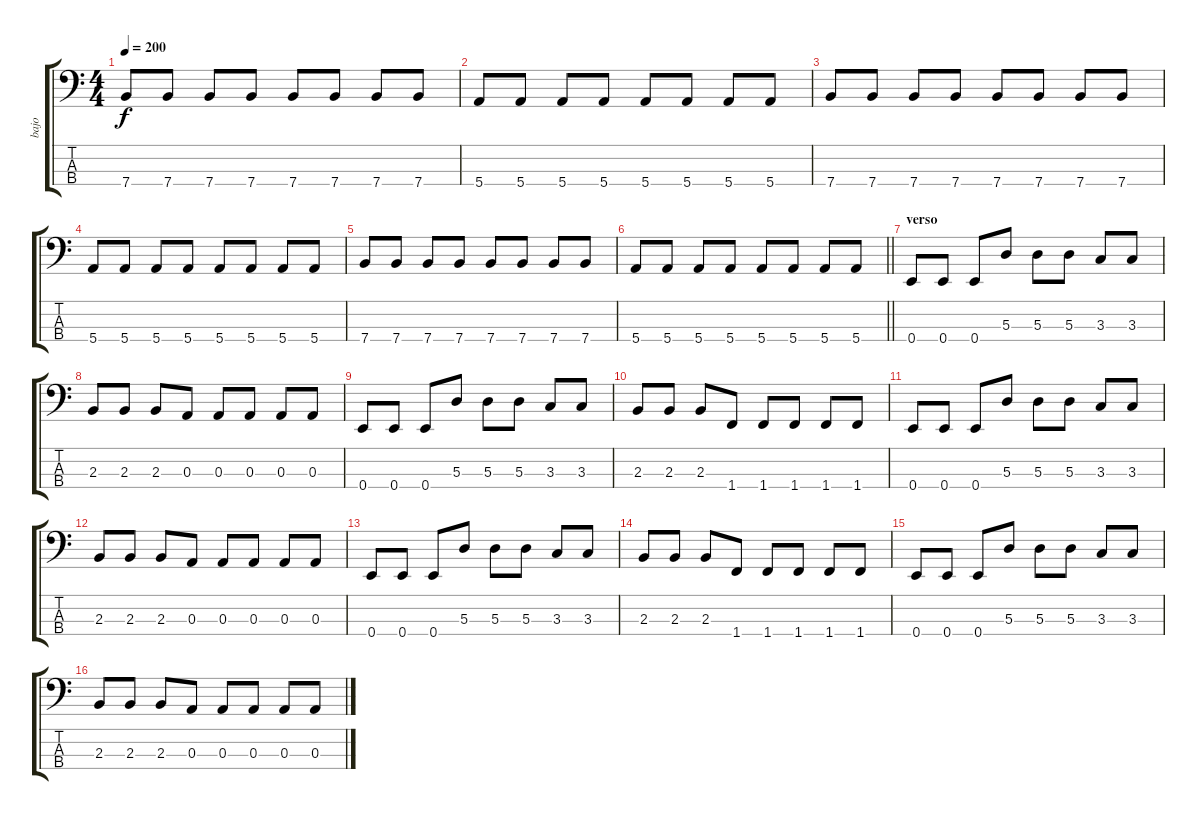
\track ("bajo" "bajo") {instrument electricbassfinger}
\staff {score tabs}
\tuning (G2 D2 A1 E1) {hide}
\ts (4 4)
\tempo 200
\clef f4
\ks c
7.4.8{dy f} 7.4.8 7.4.8 7.4.8 7.4.8 7.4.8 7.4.8 7.4.8 |
5.4.8 5.4.8 5.4.8 5.4.8 5.4.8 5.4.8 5.4.8 5.4.8 |
7.4.8 7.4.8 7.4.8 7.4.8 7.4.8 7.4.8 7.4.8 7.4.8 |
5.4.8 5.4.8 5.4.8 5.4.8 5.4.8 5.4.8 5.4.8 5.4.8 |
7.4.8 7.4.8 7.4.8 7.4.8 7.4.8 7.4.8 7.4.8 7.4.8 |
\barLineRight lightlight
5.4.8 5.4.8 5.4.8 5.4.8 5.4.8 5.4.8 5.4.8 5.4.8 |
\section ("" "verso")
0.4.8 0.4.8 0.4.8 5.3.8 5.3.8 5.3.8 3.3.8 3.3.8 |
2.3.8 2.3.8 2.3.8 0.3.8 0.3.8 0.3.8 0.3.8 0.3.8 |
0.4.8 0.4.8 0.4.8 5.3.8 5.3.8 5.3.8 3.3.8 3.3.8 |
2.3.8 2.3.8 2.3.8 1.4.8 1.4.8 1.4.8 1.4.8 1.4.8 |
0.4.8 0.4.8 0.4.8 5.3.8 5.3.8 5.3.8 3.3.8 3.3.8 |
2.3.8 2.3.8 2.3.8 0.3.8 0.3.8 0.3.8 0.3.8 0.3.8 |
0.4.8 0.4.8 0.4.8 5.3.8 5.3.8 5.3.8 3.3.8 3.3.8 |
2.3.8 2.3.8 2.3.8 1.4.8 1.4.8 1.4.8 1.4.8 1.4.8 |
0.4.8 0.4.8 0.4.8 5.3.8 5.3.8 5.3.8 3.3.8 3.3.8 |
2.3.8 2.3.8 2.3.8 0.3.8 0.3.8 0.3.8 0.3.8 0.3.8
